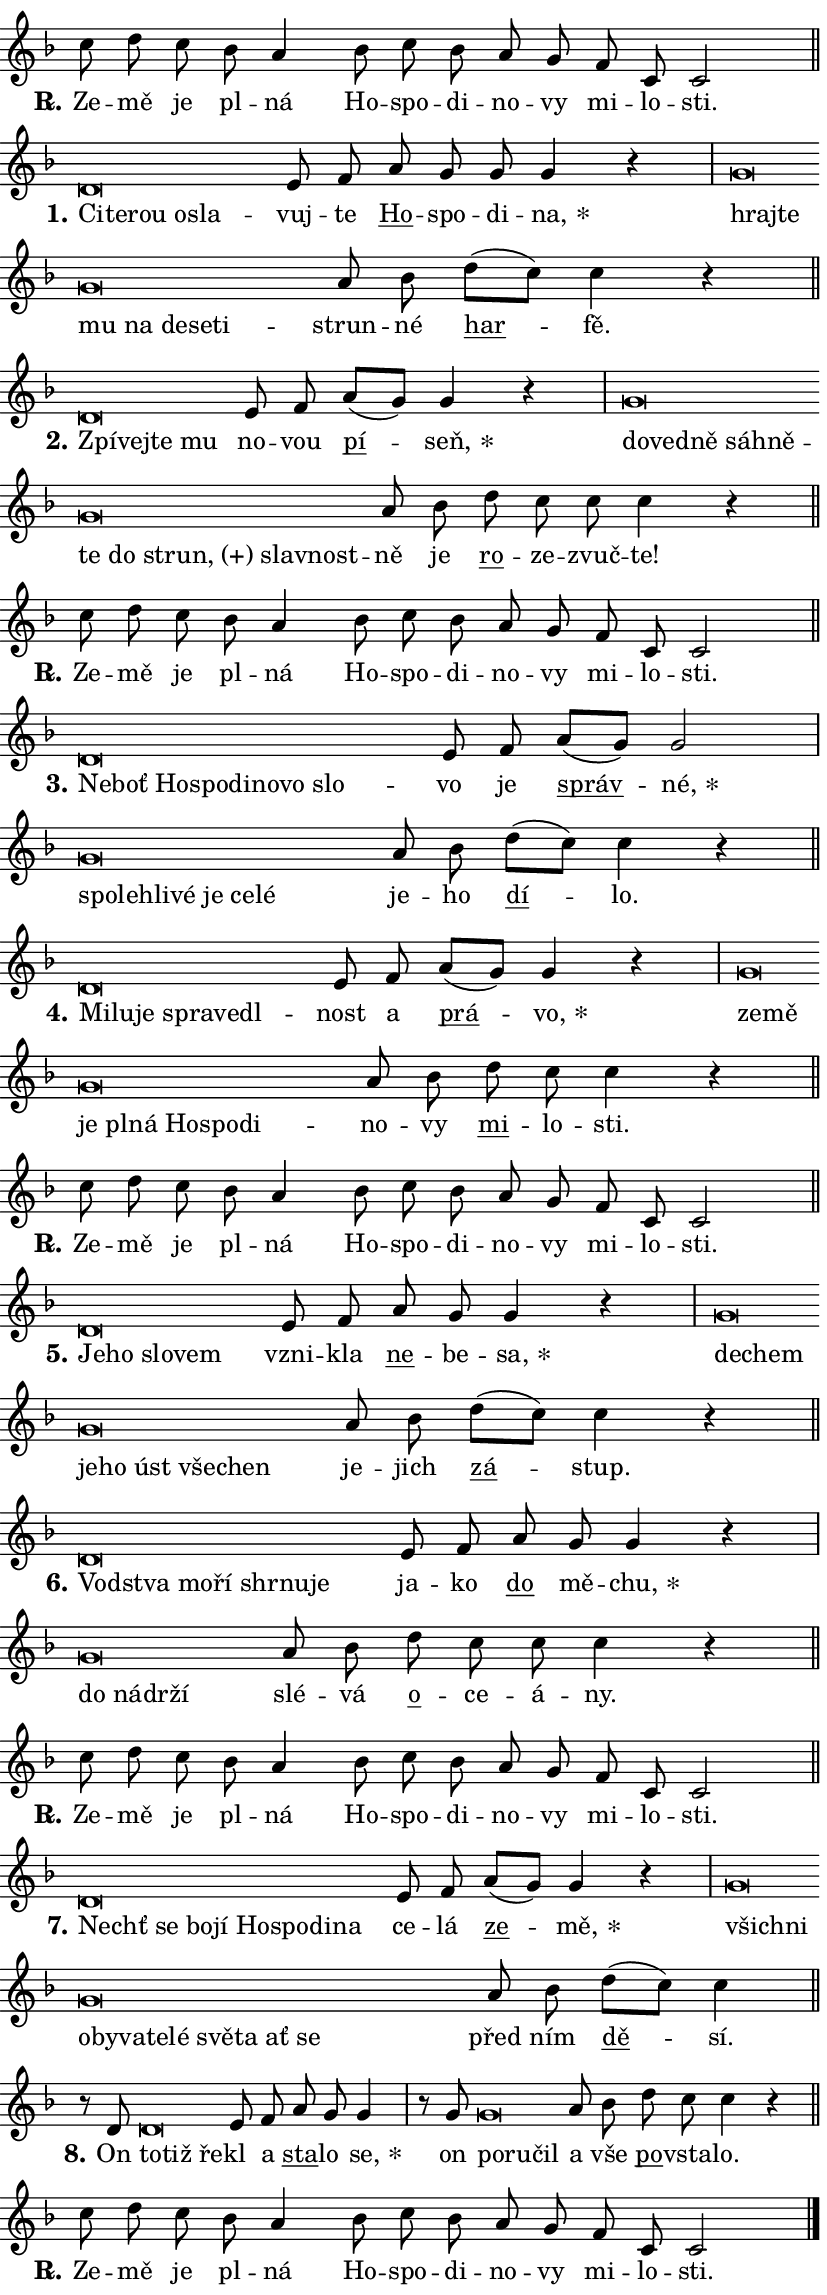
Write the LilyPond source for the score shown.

\version "2.24.0"
\header { tagline = "" }
\paper {
  indent = 0\cm
  top-margin = 0\cm
  right-margin = 0.13\cm % to fit lyric hyphens
  bottom-margin = 0\cm
  left-margin = 0\cm
  paper-width = 14\cm
  page-breaking = #ly:one-page-breaking
  system-system-spacing.basic-distance = #11
  score-system-spacing.basic-distance = #11
  ragged-last = ##f
}


%% Author: Thomas Morley
%% https://lists.gnu.org/archive/html/lilypond-user/2020-05/msg00002.html
#(define (line-position grob)
"Returns position of @var[grob} in current system:
   @code{'start}, if at first time-step
   @code{'end}, if at last time-step
   @code{'middle} otherwise
"
  (let* ((col (ly:item-get-column grob))
         (ln (ly:grob-object col 'left-neighbor))
         (rn (ly:grob-object col 'right-neighbor))
         (col-to-check-left (if (ly:grob? ln) ln col))
         (col-to-check-right (if (ly:grob? rn) rn col))
         (break-dir-left
           (and
             (ly:grob-property col-to-check-left 'non-musical #f)
             (ly:item-break-dir col-to-check-left)))
         (break-dir-right
           (and
             (ly:grob-property col-to-check-right 'non-musical #f)
             (ly:item-break-dir col-to-check-right))))
        (cond ((eqv? 1 break-dir-left) 'start)
              ((eqv? -1 break-dir-right) 'end)
              (else 'middle))))

#(define (tranparent-at-line-position vctor)
  (lambda (grob)
  "Relying on @code{line-position} select the relevant enry from @var{vctor}.
Used to determine transparency,"
    (case (line-position grob)
      ((end) (not (vector-ref vctor 0)))
      ((middle) (not (vector-ref vctor 1)))
      ((start) (not (vector-ref vctor 2))))))

noteHeadBreakVisibility =
#(define-music-function (break-visibility)(vector?)
"Makes @code{NoteHead}s transparent relying on @var{break-visibility}"
#{
  \override NoteHead.transparent =
    #(tranparent-at-line-position break-visibility)
#})

#(define delete-ledgers-for-transparent-note-heads
  (lambda (grob)
    "Reads whether a @code{NoteHead} is transparent.
If so this @code{NoteHead} is removed from @code{'note-heads} from
@var{grob}, which is supposed to be @code{LedgerLineSpanner}.
As a result ledgers are not printed for this @code{NoteHead}"
    (let* ((nhds-array (ly:grob-object grob 'note-heads))
           (nhds-list
             (if (ly:grob-array? nhds-array)
                 (ly:grob-array->list nhds-array)
                 '()))
           ;; Relies on the transparent-property being done before
           ;; Staff.LedgerLineSpanner.after-line-breaking is executed.
           ;; This is fragile ...
           (to-keep
             (remove
               (lambda (nhd)
                 (ly:grob-property nhd 'transparent #f))
               nhds-list)))
      ;; TODO find a better method to iterate over grob-arrays, similiar
      ;; to filter/remove etc for lists
      ;; For now rebuilt from scratch
      (set! (ly:grob-object grob 'note-heads)  '())
      (for-each
        (lambda (nhd)
          (ly:pointer-group-interface::add-grob grob 'note-heads nhd))
        to-keep))))

squashNotes = {
  \override NoteHead.X-extent = #'(-0.2 . 0.2)
  \override NoteHead.Y-extent = #'(-0.75 . 0)
  \override NoteHead.stencil =
    #(lambda (grob)
       (let ((pos (ly:grob-property grob 'staff-position)))
         (begin
           (if (< pos -7) (display "ERROR: Lower brevis then expected\n") (display ""))
           (if (<= pos -6) ly:text-interface::print ly:note-head::print))))
}
unSquashNotes = {
  \revert NoteHead.X-extent
  \revert NoteHead.Y-extent
  \revert NoteHead.stencil
}

hideNotes = \noteHeadBreakVisibility #begin-of-line-visible
unHideNotes = \noteHeadBreakVisibility #all-visible

% work-around for resetting accidentals
% https://lilypond.org/doc/v2.23/Documentation/notation/displaying-rhythms#unmetered-music
cadenzaMeasure = {
  \cadenzaOff
  \partial 1024 s1024
  \cadenzaOn
}

#(define-markup-command (accent layout props text) (markup?)
  "Underline accented syllable"
  (interpret-markup layout props
    #{\markup \override #'(offset . 4.3) \underline { #text }#}))

responsum = \markup \concat {
  "R" \hspace #-1.05 \path #0.1 #'((moveto 0 0.07) (lineto 0.9 0.8)) \hspace #0.05 "."
}

spaceSize = #0.6828661417322834 % exact space size for TeX Gyre Schola

\layout {
  \context {
    \Staff
    \remove "Time_signature_engraver"
    \override LedgerLineSpanner.after-line-breaking = #delete-ledgers-for-transparent-note-heads
  }
  \context {
    \Lyrics {
      \override LyricSpace.minimum-distance = \spaceSize
      \override LyricText.font-name = #"TeX Gyre Schola"
      \override LyricText.font-size = 1
      \override StanzaNumber.font-name = #"TeX Gyre Schola Bold"
      \override StanzaNumber.font-size = 1
    }
  }
  \context {
    \Score 
    \override NoteHead.text =
      #(lambda (grob) 
        (let ((pos (ly:grob-property grob 'staff-position)))
          #{\markup {
            \combine
              \halign #-0.55 \raise #(if (= pos -6) 0 0.5) \override #'(thickness . 2) \draw-line #'(3.2 . 0)
              \musicglyph "noteheads.sM1"
          }#}))
  }
}

% magnetic-lyrics.ily
%
%   written by
%     Jean Abou Samra <jean@abou-samra.fr>
%     Werner Lemberg <wl@gnu.org>
%
%   adapted by
%     Jiri Hon <jiri.hon@gmail.com>
%
% Version 2022-Apr-15

% https://www.mail-archive.com/lilypond-user@gnu.org/msg149350.html

#(define (Left_hyphen_pointer_engraver context)
   "Collect syllable-hyphen-syllable occurrences in lyrics and store
them in properties.  This engraver only looks to the left.  For
example, if the lyrics input is @code{foo -- bar}, it does the
following.

@itemize @bullet
@item
Set the @code{text} property of the @code{LyricHyphen} grob between
@q{foo} and @q{bar} to @code{foo}.

@item
Set the @code{left-hyphen} property of the @code{LyricText} grob with
text @q{foo} to the @code{LyricHyphen} grob between @q{foo} and
@q{bar}.
@end itemize

Use this auxiliary engraver in combination with the
@code{lyric-@/text::@/apply-@/magnetic-@/offset!} hook."
   (let ((hyphen #f)
         (text #f))
     (make-engraver
      (acknowledgers
       ((lyric-syllable-interface engraver grob source-engraver)
        (set! text grob)))
      (end-acknowledgers
       ((lyric-hyphen-interface engraver grob source-engraver)
        ;(when (not (grob::has-interface grob 'lyric-space-interface))
          (set! hyphen grob)));)
      ((stop-translation-timestep engraver)
       (when (and text hyphen)
         (ly:grob-set-object! text 'left-hyphen hyphen))
       (set! text #f)
       (set! hyphen #f)))))

#(define (lyric-text::apply-magnetic-offset! grob)
   "If the space between two syllables is less than the value in
property @code{LyricText@/.details@/.squash-threshold}, move the right
syllable to the left so that it gets concatenated with the left
syllable.

Use this function as a hook for
@code{LyricText@/.after-@/line-@/breaking} if the
@code{Left_@/hyphen_@/pointer_@/engraver} is active."
   (let ((hyphen (ly:grob-object grob 'left-hyphen #f)))
     (when hyphen
       (let ((left-text (ly:spanner-bound hyphen LEFT)))
         (when (grob::has-interface left-text 'lyric-syllable-interface)
           (let* ((common (ly:grob-common-refpoint grob left-text X))
                  (this-x-ext (ly:grob-extent grob common X))
                  (left-x-ext
                   (begin
                     ;; Trigger magnetism for left-text.
                     (ly:grob-property left-text 'after-line-breaking)
                     (ly:grob-extent left-text common X)))
                  ;; `delta` is the gap width between two syllables.
                  (delta (- (interval-start this-x-ext)
                            (interval-end left-x-ext)))
                  (details (ly:grob-property grob 'details))
                  (threshold (assoc-get 'squash-threshold details 0.2)))
             (when (< delta threshold)
               (let* (;; We have to manipulate the input text so that
                      ;; ligatures crossing syllable boundaries are not
                      ;; disabled.  For languages based on the Latin
                      ;; script this is essentially a beautification.
                      ;; However, for non-Western scripts it can be a
                      ;; necessity.
                      (lt (ly:grob-property left-text 'text))
                      (rt (ly:grob-property grob 'text))
                      (is-space (grob::has-interface hyphen 'lyric-space-interface))
                      (space (if is-space " " ""))
                      (extra-delta (if is-space spaceSize 0))
                      ;; Append new syllable.
                      (ltrt-space (if (and (string? lt) (string? rt))
                                (string-append lt space rt)
                                (make-concat-markup (list lt space rt))))
                      ;; Right-align `ltrt` to the right side.
                      (ltrt-space-markup (grob-interpret-markup
                               grob
                               (make-translate-markup
                                (cons (interval-length this-x-ext) 0)
                                (make-right-align-markup ltrt-space)))))
                 (begin
                   ;; Don't print `left-text`.
                   (ly:grob-set-property! left-text 'stencil #f)
                   ;; Set text and stencil (which holds all collected
                   ;; syllables so far) and shift it to the left.
                   (ly:grob-set-property! grob 'text ltrt-space)
                   (ly:grob-set-property! grob 'stencil ltrt-space-markup)
                   (ly:grob-translate-axis! grob (- (- delta extra-delta)) X))))))))))


#(define (lyric-hyphen::displace-bounds-first grob)
   ;; Make very sure this callback isn't triggered too early.
   (let ((left (ly:spanner-bound grob LEFT))
         (right (ly:spanner-bound grob RIGHT)))
     (ly:grob-property left 'after-line-breaking)
     (ly:grob-property right 'after-line-breaking)
     (ly:lyric-hyphen::print grob)))

squashThreshold = #0.4

\layout {
  \context {
    \Lyrics
    \consists #Left_hyphen_pointer_engraver
    \override LyricText.after-line-breaking =
      #lyric-text::apply-magnetic-offset!
    \override LyricHyphen.stencil = #lyric-hyphen::displace-bounds-first
    \override LyricText.details.squash-threshold = \squashThreshold
    \override LyricHyphen.minimum-distance = 0
    \override LyricHyphen.minimum-length = \squashThreshold
  }
}

squashText = \override LyricText.details.squash-threshold = 9999
unSquashText = \override LyricText.details.squash-threshold = \squashThreshold

leftText = \override LyricText.self-alignment-X = #LEFT
unLeftText = \revert LyricText.self-alignment-X

starOffset = #(lambda (grob) 
                (let ((x_offset (ly:self-alignment-interface::aligned-on-x-parent grob)))
                  (if (= x_offset 0) 0 (+ x_offset 1.2))))

star = #(define-music-function (syllable)(string?)
"Append star separator at the end of a syllable"
#{
  \once \override LyricText.X-offset = #starOffset
  \lyricmode { \markup {
    #syllable
    \override #'((font-name . "TeX Gyre Schola Bold")) \hspace #0.2 \lower #0.65 \larger "*"
  } }
#})

starAccent = #(define-music-function (syllable)(string?)
"Append star separator at the end of a syllable and make accent"
#{
  \once \override LyricText.X-offset = #starOffset
  \lyricmode { \markup {
    \accent #syllable
    \override #'((font-name . "TeX Gyre Schola Bold")) \hspace #0.2 \lower #0.65 \larger "*"
  } }
#})

breath = #(define-music-function (syllable)(string?)
"Append breathing indicator at the end of a syllable"
#{
  \lyricmode { \markup { #syllable "+" } }
#})

optionalBreath = #(define-music-function (syllable)(string?)
"Append optional breathing indicator at the end of a syllable"
#{
  \lyricmode { \markup { #syllable "(+)" } }
#})


\score {
    <<
        \new Voice = "melody" { \cadenzaOn \key f \major \relative { c''8 d c bes a4 \bar "" bes8 c bes \bar "" a g \bar "" f c c2 \cadenzaMeasure \bar "||" \break } }
        \new Lyrics \lyricsto "melody" { \lyricmode { \set stanza = \responsum
Ze -- mě je pl -- ná Ho -- spo -- di -- no -- vy mi -- lo -- sti. } }
    >>
    \layout {}
}

\score {
    <<
        \new Voice = "melody" { \cadenzaOn \key f \major \relative { \squashNotes d'\breve*1/16 \hideNotes \breve*1/16 \bar "" \breve*1/16 \bar "" \breve*1/16 \breve*1/16 \bar "" \unHideNotes \unSquashNotes e8 f \bar "" a g g g4 r \cadenzaMeasure \bar "|" \squashNotes g\breve*1/16 \hideNotes \breve*1/16 \bar "" \breve*1/16 \bar "" \breve*1/16 \bar "" \breve*1/16 \bar "" \breve*1/16 \breve*1/16 \bar "" \unHideNotes \unSquashNotes a8 bes \bar "" d[( c)] c4 r \cadenzaMeasure \bar "||" \break } }
        \new Lyrics \lyricsto "melody" { \lyricmode { \set stanza = "1."
\leftText Ci -- \squashText te -- rou o -- sla -- \unLeftText \unSquashText vuj -- te \markup \accent Ho -- spo -- di -- \star na, \leftText hraj -- \squashText te mu na de -- se -- ti -- \unLeftText \unSquashText strun -- né \markup \accent har -- fě. } }
    >>
    \layout {}
}

\score {
    <<
        \new Voice = "melody" { \cadenzaOn \key f \major \relative { \squashNotes d'\breve*1/16 \hideNotes \breve*1/16 \bar "" \breve*1/16 \breve*1/16 \bar "" \unHideNotes \unSquashNotes e8 f \bar "" a[( g)] g4 r \cadenzaMeasure \bar "|" \squashNotes g\breve*1/16 \hideNotes \breve*1/16 \bar "" \breve*1/16 \bar "" \breve*1/16 \bar "" \breve*1/16 \bar "" \breve*1/16 \bar "" \breve*1/16 \bar "" \breve*1/16 \bar "" \breve*1/16 \breve*1/16 \bar "" \unHideNotes \unSquashNotes a8 bes \bar "" d c c c4 r \cadenzaMeasure \bar "||" \break } }
        \new Lyrics \lyricsto "melody" { \lyricmode { \set stanza = "2."
\leftText Zpí -- \squashText vej -- te mu \unLeftText \unSquashText no -- vou \markup \accent pí -- \star seň, \leftText do -- \squashText ved -- ně sáh -- ně -- te do \optionalBreath strun, slav -- nost -- \unLeftText \unSquashText ně je \markup \accent ro -- ze -- zvuč -- te! } }
    >>
    \layout {}
}

\score {
    <<
        \new Voice = "melody" { \cadenzaOn \key f \major \relative { c''8 d c bes a4 \bar "" bes8 c bes \bar "" a g \bar "" f c c2 \cadenzaMeasure \bar "||" \break } }
        \new Lyrics \lyricsto "melody" { \lyricmode { \set stanza = \responsum
Ze -- mě je pl -- ná Ho -- spo -- di -- no -- vy mi -- lo -- sti. } }
    >>
    \layout {}
}

\score {
    <<
        \new Voice = "melody" { \cadenzaOn \key f \major \relative { \squashNotes d'\breve*1/16 \hideNotes \breve*1/16 \bar "" \breve*1/16 \bar "" \breve*1/16 \bar "" \breve*1/16 \bar "" \breve*1/16 \bar "" \breve*1/16 \breve*1/16 \bar "" \unHideNotes \unSquashNotes e8 f \bar "" a[( g)] g2 \cadenzaMeasure \bar "|" \squashNotes g\breve*1/16 \hideNotes \breve*1/16 \bar "" \breve*1/16 \bar "" \breve*1/16 \bar "" \breve*1/16 \bar "" \breve*1/16 \breve*1/16 \bar "" \unHideNotes \unSquashNotes a8 bes \bar "" d[( c)] c4 r \cadenzaMeasure \bar "||" \break } }
        \new Lyrics \lyricsto "melody" { \lyricmode { \set stanza = "3."
\leftText Ne -- \squashText boť Ho -- spo -- di -- no -- vo slo -- \unLeftText \unSquashText vo je \markup \accent správ -- \star né, \leftText spo -- \squashText leh -- li -- vé je ce -- lé \unLeftText \unSquashText je -- ho \markup \accent dí -- lo. } }
    >>
    \layout {}
}

\score {
    <<
        \new Voice = "melody" { \cadenzaOn \key f \major \relative { \squashNotes d'\breve*1/16 \hideNotes \breve*1/16 \bar "" \breve*1/16 \bar "" \breve*1/16 \bar "" \breve*1/16 \breve*1/16 \bar "" \unHideNotes \unSquashNotes e8 f \bar "" a[( g)] g4 r \cadenzaMeasure \bar "|" \squashNotes g\breve*1/16 \hideNotes \breve*1/16 \bar "" \breve*1/16 \bar "" \breve*1/16 \bar "" \breve*1/16 \bar "" \breve*1/16 \bar "" \breve*1/16 \breve*1/16 \bar "" \unHideNotes \unSquashNotes a8 bes \bar "" d c c4 r \cadenzaMeasure \bar "||" \break } }
        \new Lyrics \lyricsto "melody" { \lyricmode { \set stanza = "4."
\leftText Mi -- \squashText lu -- je spra -- ve -- dl -- \unLeftText \unSquashText nost a \markup \accent prá -- \star vo, \leftText ze -- \squashText mě je pl -- ná Ho -- spo -- di -- \unLeftText \unSquashText no -- vy \markup \accent mi -- lo -- sti. } }
    >>
    \layout {}
}

\score {
    <<
        \new Voice = "melody" { \cadenzaOn \key f \major \relative { c''8 d c bes a4 \bar "" bes8 c bes \bar "" a g \bar "" f c c2 \cadenzaMeasure \bar "||" \break } }
        \new Lyrics \lyricsto "melody" { \lyricmode { \set stanza = \responsum
Ze -- mě je pl -- ná Ho -- spo -- di -- no -- vy mi -- lo -- sti. } }
    >>
    \layout {}
}

\score {
    <<
        \new Voice = "melody" { \cadenzaOn \key f \major \relative { \squashNotes d'\breve*1/16 \hideNotes \breve*1/16 \bar "" \breve*1/16 \breve*1/16 \bar "" \unHideNotes \unSquashNotes e8 f \bar "" a g g4 r \cadenzaMeasure \bar "|" \squashNotes g\breve*1/16 \hideNotes \breve*1/16 \bar "" \breve*1/16 \bar "" \breve*1/16 \bar "" \breve*1/16 \bar "" \breve*1/16 \breve*1/16 \bar "" \unHideNotes \unSquashNotes a8 bes \bar "" d[( c)] c4 r \cadenzaMeasure \bar "||" \break } }
        \new Lyrics \lyricsto "melody" { \lyricmode { \set stanza = "5."
\leftText Je -- \squashText ho slo -- vem \unLeftText \unSquashText vzni -- kla \markup \accent ne -- be -- \star sa, \leftText de -- \squashText chem je -- ho úst vše -- chen \unLeftText \unSquashText je -- jich \markup \accent zá -- stup. } }
    >>
    \layout {}
}

\score {
    <<
        \new Voice = "melody" { \cadenzaOn \key f \major \relative { \squashNotes d'\breve*1/16 \hideNotes \breve*1/16 \bar "" \breve*1/16 \bar "" \breve*1/16 \bar "" \breve*1/16 \bar "" \breve*1/16 \breve*1/16 \bar "" \unHideNotes \unSquashNotes e8 f \bar "" a g g4 r \cadenzaMeasure \bar "|" \squashNotes g\breve*1/16 \hideNotes \breve*1/16 \bar "" \breve*1/16 \breve*1/16 \bar "" \unHideNotes \unSquashNotes a8 bes \bar "" d c c c4 r \cadenzaMeasure \bar "||" \break } }
        \new Lyrics \lyricsto "melody" { \lyricmode { \set stanza = "6."
\leftText Vod -- \squashText stva mo -- ří shr -- nu -- je \unLeftText \unSquashText ja -- ko \markup \accent do mě -- \star chu, \leftText do \squashText ná -- dr -- ží \unLeftText \unSquashText slé -- vá \markup \accent o -- ce -- á -- ny. } }
    >>
    \layout {}
}

\score {
    <<
        \new Voice = "melody" { \cadenzaOn \key f \major \relative { c''8 d c bes a4 \bar "" bes8 c bes \bar "" a g \bar "" f c c2 \cadenzaMeasure \bar "||" \break } }
        \new Lyrics \lyricsto "melody" { \lyricmode { \set stanza = \responsum
Ze -- mě je pl -- ná Ho -- spo -- di -- no -- vy mi -- lo -- sti. } }
    >>
    \layout {}
}

\score {
    <<
        \new Voice = "melody" { \cadenzaOn \key f \major \relative { \squashNotes d'\breve*1/16 \hideNotes \breve*1/16 \bar "" \breve*1/16 \bar "" \breve*1/16 \bar "" \breve*1/16 \bar "" \breve*1/16 \bar "" \breve*1/16 \breve*1/16 \bar "" \unHideNotes \unSquashNotes e8 f \bar "" a[( g)] g4 r \cadenzaMeasure \bar "|" \squashNotes g\breve*1/16 \hideNotes \breve*1/16 \bar "" \breve*1/16 \bar "" \breve*1/16 \bar "" \breve*1/16 \bar "" \breve*1/16 \bar "" \breve*1/16 \bar "" \breve*1/16 \bar "" \breve*1/16 \bar "" \breve*1/16 \breve*1/16 \bar "" \unHideNotes \unSquashNotes a8 bes \bar "" d[( c)] c4 \cadenzaMeasure \bar "||" \break } }
        \new Lyrics \lyricsto "melody" { \lyricmode { \set stanza = "7."
\leftText Nechť \squashText se bo -- jí Ho -- spo -- di -- na \unLeftText \unSquashText ce -- lá \markup \accent ze -- \star mě, \leftText všich -- \squashText ni o -- by -- va -- te -- lé svě -- ta ať se \unLeftText \unSquashText před ním \markup \accent dě -- sí. } }
    >>
    \layout {}
}

\score {
    <<
        \new Voice = "melody" { \cadenzaOn \key f \major \relative { r8 d'8 \squashNotes d\breve*1/16 \hideNotes \breve*1/16 \breve*1/16 \bar "" \unHideNotes \unSquashNotes e8 f \bar "" a g g4 \cadenzaMeasure \bar "|" r8 g8 \squashNotes g\breve*1/16 \hideNotes \breve*1/16 \breve*1/16 \bar "" \unHideNotes \unSquashNotes a8 bes \bar "" d c c4 r \cadenzaMeasure \bar "||" \break } }
        \new Lyrics \lyricsto "melody" { \lyricmode { \set stanza = "8."
On \leftText to -- \squashText tiž ře -- \unLeftText \unSquashText kl a \markup \accent sta -- lo \star se, on \leftText po -- \squashText ru -- čil \unLeftText \unSquashText a vše \markup \accent po -- vsta -- lo. } }
    >>
    \layout {}
}

\score {
    <<
        \new Voice = "melody" { \cadenzaOn \key f \major \relative { c''8 d c bes a4 \bar "" bes8 c bes \bar "" a g \bar "" f c c2 \cadenzaMeasure \bar "||" \break } \bar "|." }
        \new Lyrics \lyricsto "melody" { \lyricmode { \set stanza = \responsum
Ze -- mě je pl -- ná Ho -- spo -- di -- no -- vy mi -- lo -- sti. } }
    >>
    \layout {}
}
